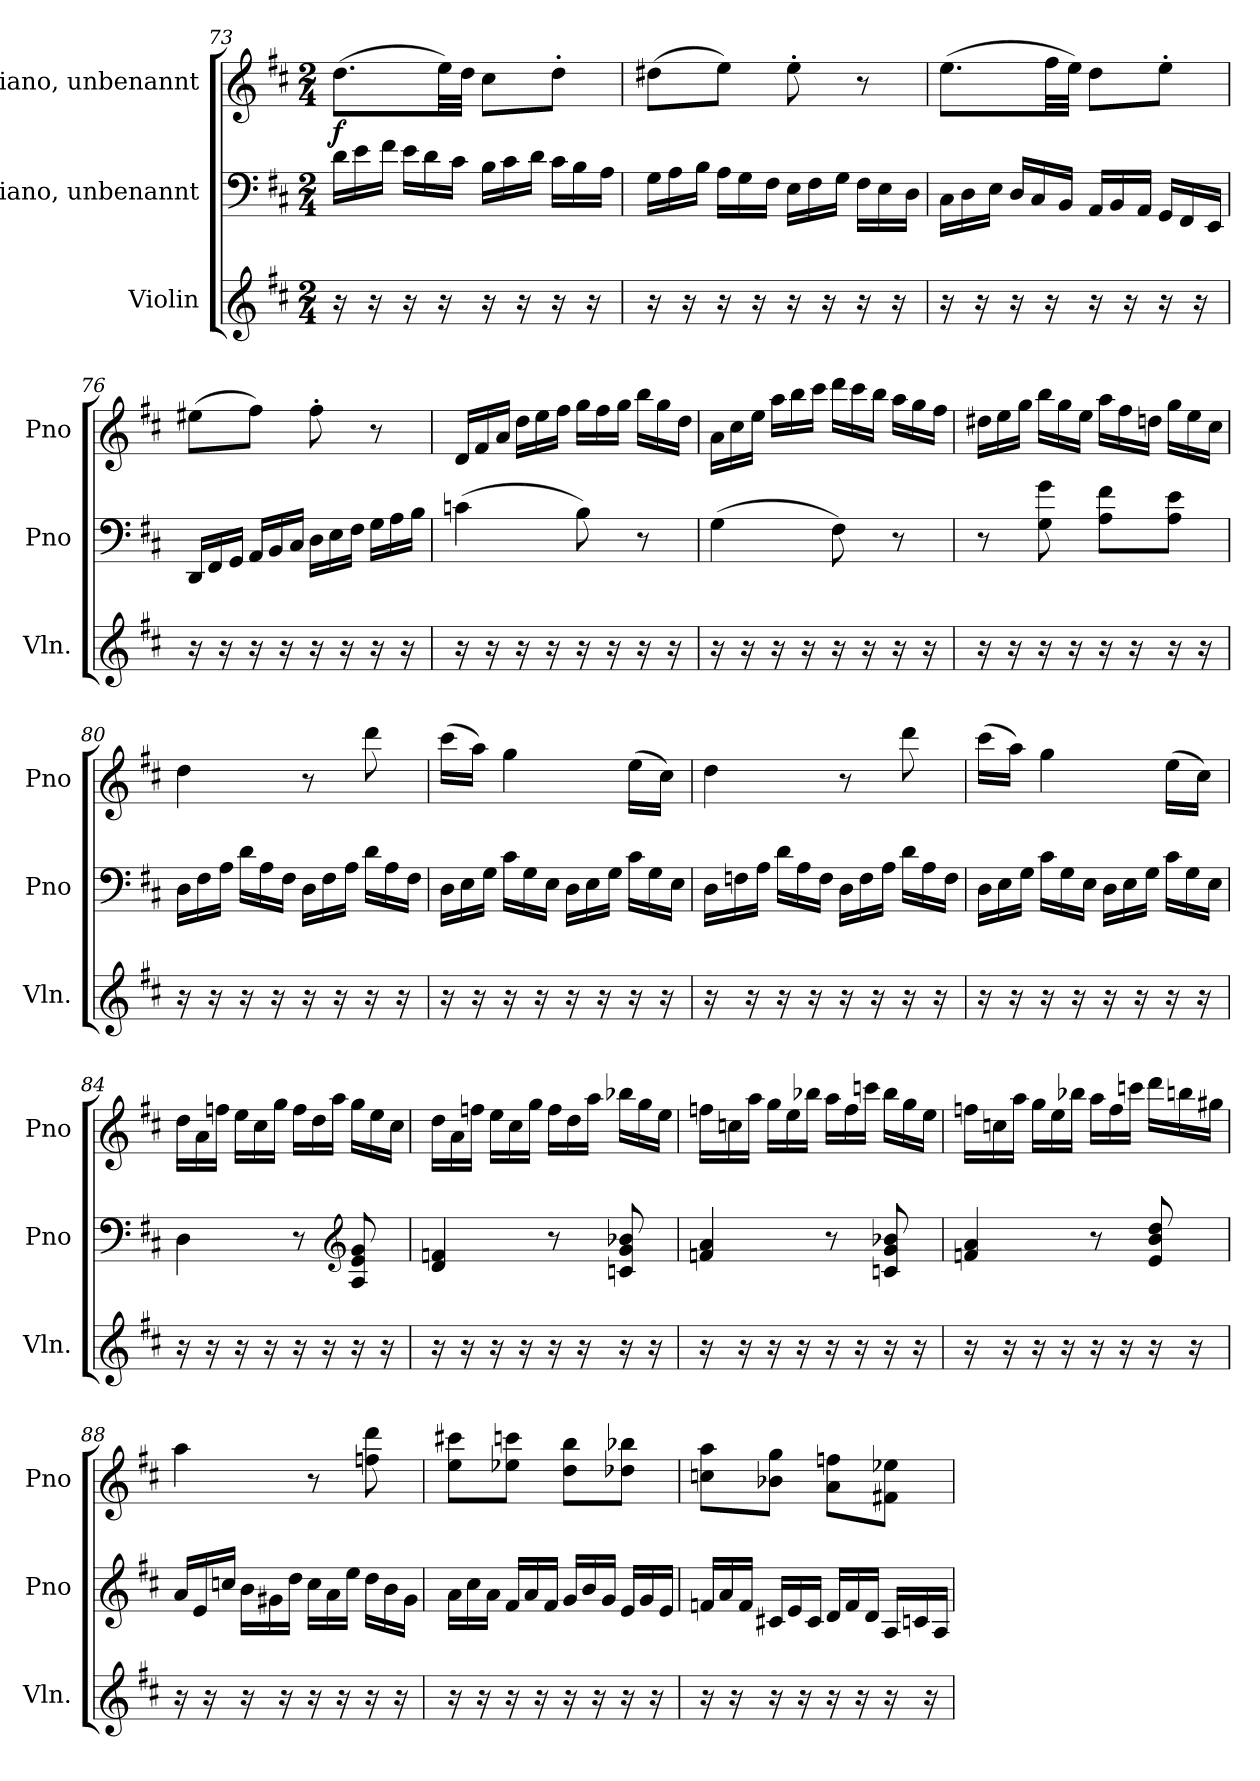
**kern	**kern	**kern	**dynam
*part3	*part2	*part1	*part1
*staff3	*staff2	*staff1	*staff1
*I"Violin	*I"Piano, unbenannt	*I"Piano, unbenannt	*
*I'Vln.	*I'Pno	*I'Pno	*
*clefG2	*clefF4	*clefG2	*
*k[f#c#]	*k[f#c#]	*k[f#c#]	*
*M2/4	*M2/4	*M2/4	*
*	*Xtuplet	*	*
=73	=73	=73	=73
!	!	!	!LO:DY:b
16r	24d\LL	(>8.dd\L	f
.	24e\	.	.
16r	.	.	.
.	24f#\JJ	.	.
16r	24e\LL	.	.
.	24d\	.	.
16r	.	32ee\LL)	.
.	24c#\JJ	.	.
.	.	32dd\JJJ	.
16r	24B\LL	8cc#\L	.
.	24c#\	.	.
16r	.	.	.
.	24d\JJ	.	.
16r	24c#\LL	8dd'\J	.
.	24B\	.	.
16r	.	.	.
.	24A\JJ	.	.
!!LO:LB:g=z
=74	=74	=74	=74
16r	24G\LL	(>8dd#X\L	.
.	24A\	.	.
16r	.	.	.
.	24B\JJ	.	.
16r	24A\LL	8ee\J)	.
.	24G\	.	.
16r	.	.	.
.	24F#\JJ	.	.
16r	24E\LL	8ee'\	.
.	24F#\	.	.
16r	.	.	.
.	24G\JJ	.	.
16r	24F#\LL	8r	.
.	24E\	.	.
16r	.	.	.
.	24D\JJ	.	.
=75	=75	=75	=75
16r	24C#\LL	(>8.ee\L	.
.	24D\	.	.
16r	.	.	.
.	24E\JJ	.	.
16r	24D/LL	.	.
.	24C#/	.	.
16r	.	32ff#\LL	.
.	24BB/JJ	.	.
.	.	32ee\JJJ)	.
16r	24AA/LL	8dd\L	.
.	24BB/	.	.
16r	.	.	.
.	24AA/JJ	.	.
16r	24GG/LL	8ee'\J	.
.	24FF#/	.	.
16r	.	.	.
.	24EE/JJ	.	.
=76	=76	=76	=76
16r	24DD/LL	(>8ee#X\L	.
.	24FF#/	.	.
16r	.	.	.
.	24GG/JJ	.	.
16r	24AA/LL	8ff#\J)	.
.	24BB/	.	.
16r	.	.	.
.	24C#/JJ	.	.
16r	24D\LL	8ff#'\	.
.	24E\	.	.
16r	.	.	.
.	24F#\JJ	.	.
16r	24G\LL	8r	.
.	24A\	.	.
16r	.	.	.
.	24B\JJ	.	.
!!LO:PB:g=z
=77	=77	=77	=77
*	*	*Xtuplet	*
16r	(>4cn\	24d/LL	.
.	.	24f#/	.
16r	.	.	.
.	.	24a/JJ	.
16r	.	24dd\LL	.
.	.	24ee\	.
16r	.	.	.
.	.	24ff#\JJ	.
16r	8B\)	24gg\LL	.
.	.	24ff#\	.
16r	.	.	.
.	.	24gg\JJ	.
16r	8r	24bb\LL	.
.	.	24gg\	.
16r	.	.	.
.	.	24dd\JJ	.
=78	=78	=78	=78
16r	(>4G\	24a\LL	.
.	.	24cc#\	.
16r	.	.	.
.	.	24ee\JJ	.
16r	.	24aa\LL	.
.	.	24bb\	.
16r	.	.	.
.	.	24ccc#\JJ	.
16r	8F#\)	24ddd\LL	.
.	.	24ccc#\	.
16r	.	.	.
.	.	24bb\JJ	.
16r	8r	24aa\LL	.
.	.	24gg\	.
16r	.	.	.
.	.	24ff#\JJ	.
!!LO:LB:g=z
=79	=79	=79	=79
16r	8r	24dd#X\LL	.
.	.	24ee\	.
16r	.	.	.
.	.	24gg\JJ	.
16r	8G\ 8g\	24bb\LL	.
.	.	24gg\	.
16r	.	.	.
.	.	24ee\JJ	.
16r	8A\ 8f#\L	24aa\LL	.
.	.	24ff#\	.
16r	.	.	.
.	.	24ddn\JJ	.
16r	8A\ 8e\J	24gg\LL	.
.	.	24ee\	.
16r	.	.	.
.	.	24cc#\JJ	.
=80	=80	=80	=80
16r	24D\LL	4dd\	.
.	24F#\	.	.
16r	.	.	.
.	24A\JJ	.	.
16r	24d\LL	.	.
.	24A\	.	.
16r	.	.	.
.	24F#\JJ	.	.
16r	24D\LL	8r	.
.	24F#\	.	.
16r	.	.	.
.	24A\JJ	.	.
16r	24d\LL	8ddd\	.
.	24A\	.	.
16r	.	.	.
.	24F#\JJ	.	.
=81	=81	=81	=81
16r	24D\LL	(>16ccc#\LL	.
.	24E\	.	.
16r	.	16aa\JJ)	.
.	24G\JJ	.	.
16r	24c#\LL	4gg\	.
.	24G\	.	.
16r	.	.	.
.	24E\JJ	.	.
16r	24D\LL	.	.
.	24E\	.	.
16r	.	.	.
.	24G\JJ	.	.
16r	24c#\LL	(>16ee\LL	.
.	24G\	.	.
16r	.	16cc#\JJ)	.
.	24E\JJ	.	.
!!LO:LB:g=z
=82	=82	=82	=82
16r	24D\LL	4dd\	.
.	24Fn\	.	.
16r	.	.	.
.	24A\JJ	.	.
16r	24d\LL	.	.
.	24A\	.	.
16r	.	.	.
.	24F\JJ	.	.
16r	24D\LL	8r	.
.	24F\	.	.
16r	.	.	.
.	24A\JJ	.	.
16r	24d\LL	8ddd\	.
.	24A\	.	.
16r	.	.	.
.	24F\JJ	.	.
=83	=83	=83	=83
16r	24D\LL	(>16ccc#\LL	.
.	24E\	.	.
16r	.	16aa\JJ)	.
.	24G\JJ	.	.
16r	24c#\LL	4gg\	.
.	24G\	.	.
16r	.	.	.
.	24E\JJ	.	.
16r	24D\LL	.	.
.	24E\	.	.
16r	.	.	.
.	24G\JJ	.	.
16r	24c#\LL	(>16ee\LL	.
.	24G\	.	.
16r	.	16cc#\JJ)	.
.	24E\JJ	.	.
=84	=84	=84	=84
16r	4D\	24dd\LL	.
.	.	24a\	.
16r	.	.	.
.	.	24ffn\JJ	.
16r	.	24ee\LL	.
.	.	24cc#\	.
16r	.	.	.
.	.	24gg\JJ	.
16r	8r	24ff\LL	.
.	.	24dd\	.
16r	.	.	.
.	.	24aa\JJ	.
*	*clefG2	*	*
16r	8A/ 8e/ 8g/	24gg\LL	.
.	.	24ee\	.
16r	.	.	.
.	.	24cc#\JJ	.
!!LO:PB:g=z
=85	=85	=85	=85
16r	4d/ 4fn/	24dd\LL	.
.	.	24a\	.
16r	.	.	.
.	.	24ffn\JJ	.
16r	.	24ee\LL	.
.	.	24cc#\	.
16r	.	.	.
.	.	24gg\JJ	.
16r	8r	24ff\LL	.
.	.	24dd\	.
16r	.	.	.
.	.	24aa\JJ	.
16r	8cn/ 8g/ 8b-X/	24bb-X\LL	.
.	.	24gg\	.
16r	.	.	.
.	.	24ee\JJ	.
=86	=86	=86	=86
16r	4fn/ 4a/	24ffn\LL	.
.	.	24ccn\	.
16r	.	.	.
.	.	24aa\JJ	.
16r	.	24gg\LL	.
.	.	24ee\	.
16r	.	.	.
.	.	24bb-X\JJ	.
16r	8r	24aa\LL	.
.	.	24ff\	.
16r	.	.	.
.	.	24cccn\JJ	.
16r	8cn/ 8g/ 8b-X/	24bb-\LL	.
.	.	24gg\	.
16r	.	.	.
.	.	24ee\JJ	.
!!LO:LB:g=z
=87	=87	=87	=87
16r	4fn/ 4a/	24ffn\LL	.
.	.	24ccn\	.
16r	.	.	.
.	.	24aa\JJ	.
16r	.	24gg\LL	.
.	.	24ee\	.
16r	.	.	.
.	.	24bb-X\JJ	.
16r	8r	24aa\LL	.
.	.	24ff\	.
16r	.	.	.
.	.	24cccn\JJ	.
16r	8e/ 8b/ 8dd/	24ddd\LL	.
.	.	24bbn\	.
16r	.	.	.
.	.	24gg#X\JJ	.
=88	=88	=88	=88
16r	24a/LL	4aa\	.
.	24e/	.	.
16r	.	.	.
.	24ccn/JJ	.	.
16r	24b\LL	.	.
.	24g#X\	.	.
16r	.	.	.
.	24dd\JJ	.	.
16r	24cc\LL	8r	.
.	24a\	.	.
16r	.	.	.
.	24ee\JJ	.	.
16r	24dd\LL	8ffn\ 8ddd\	.
.	24b\	.	.
16r	.	.	.
.	24g#\JJ	.	.
!!LO:LB:g=z
=89	=89	=89	=89
16r	24a\LL	8ee\ 8ccc#X\L	.
.	24cc#\	.	.
16r	.	.	.
.	24a\JJ	.	.
16r	24f#/LL	8ee-X\ 8cccn\J	.
.	24a/	.	.
16r	.	.	.
.	24f#/JJ	.	.
16r	24g/LL	8dd\ 8bb\L	.
.	24b/	.	.
16r	.	.	.
.	24g/JJ	.	.
16r	24e/LL	8dd-X\ 8bb-X\J	.
.	24g/	.	.
16r	.	.	.
.	24e/JJ	.	.
=90	=90	=90	=90
16r	24fn/LL	8ccn\ 8aa\L	.
.	24a/	.	.
16r	.	.	.
.	24f/JJ	.	.
16r	24c#X/LL	8b-X\ 8gg\J	.
.	24e/	.	.
16r	.	.	.
.	24c#/JJ	.	.
16r	24d/LL	8a\ 8ffn\L	.
.	24f/	.	.
16r	.	.	.
.	24d/JJ	.	.
16r	24A/LL	8f#X\ 8ee-X\J	.
.	24cn/	.	.
16r	.	.	.
.	24A/JJ	.	.
=	=	=	=
*-	*-	*-	*-
